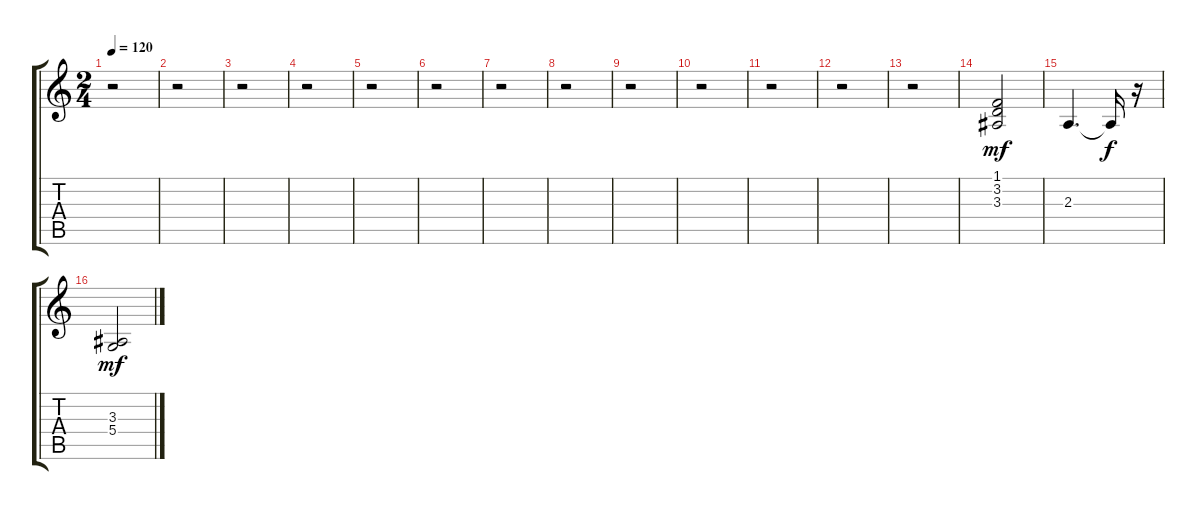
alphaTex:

\track "" {instrument pad4choir}
\staff {score tabs}
\tuning (E4 B3 G3 D3 A2 E2) {hide}
\ts (2 4)
\tempo 120
\clef g2
\ks c
r.2{dy f} |
r.2 |
r.2 |
r.2 |
r.2 |
r.2 |
r.2 |
r.2 |
r.2 |
r.2 |
r.2 |
r.2 |
r.2 |
(1.1 3.2 3.3).2{dy mf} |
2.3.4{d} 2.3{t}.16{dy f} r.16 |
(3.3 5.4).2{dy mf}
